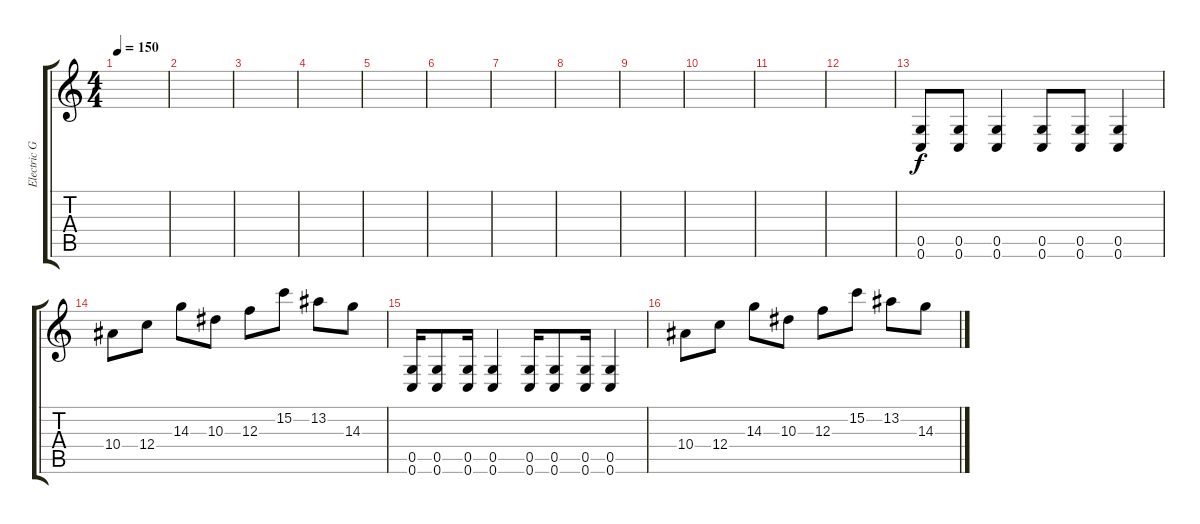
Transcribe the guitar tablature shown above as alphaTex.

\track ("Electric Guitar" "Electric G") {instrument distortionguitar}
\staff {score tabs}
\tuning (D4 A3 F3 C3 G2 C2) {hide}
\ts (4 4)
\tempo 150
\clef g2
\ks c
|
|
|
|
|
|
|
|
|
|
|
|
(0.5 0.6).8 (0.5 0.6).8 (0.5 0.6).4 (0.5 0.6).8 (0.5 0.6).8 (0.5 0.6).4 |
10.4.8 12.4.8 14.3.8 10.3.8 12.3.8 15.2.8 13.2.8 14.3.8 |
(0.5 0.6).16 (0.5 0.6).8 (0.5 0.6).16 (0.5 0.6).4 (0.5 0.6).16 (0.5 0.6).8 (0.5 0.6).16 (0.5 0.6).4 |
10.4.8 12.4.8 14.3.8 10.3.8 12.3.8 15.2.8 13.2.8 14.3.8
